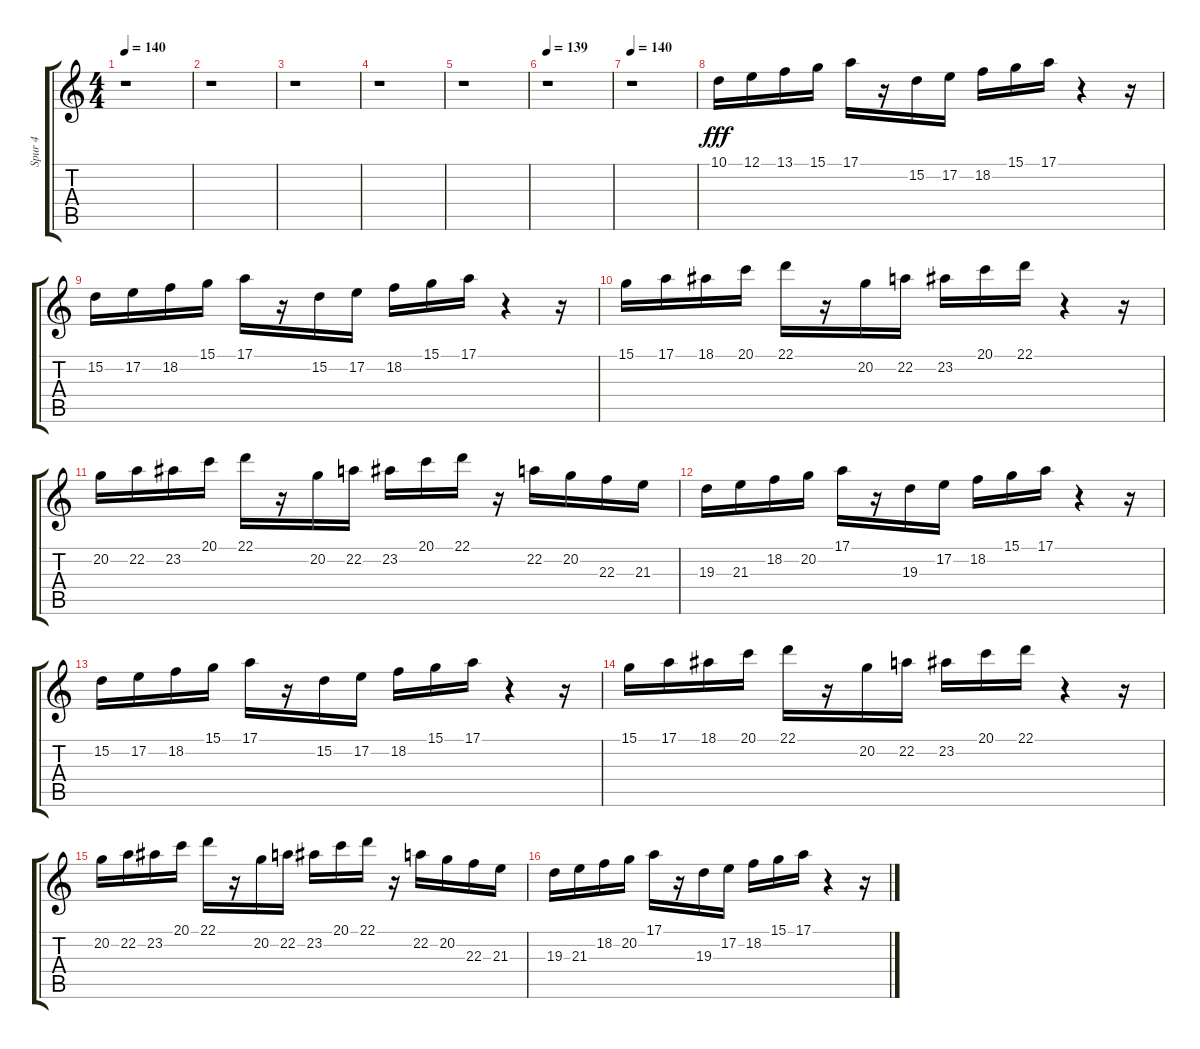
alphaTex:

\track ("Spur 4" "Spur 4") {instrument lead2sawtooth}
\staff {score tabs}
\tuning (E4 B3 G3 D3 A2 E2) {hide}
\ts (4 4)
\tempo 140
\clef g2
\ks c
r.1{dy fff} |
r.1 |
r.1 |
r.1 |
r.1 |
\tempo 139
r.1 |
\tempo 140
r.1 |
10.1.16{balance 0} 12.1.16{balance 3} 13.1.16{balance 6} 15.1.16{balance 10} 17.1.16{balance 13} r.16 15.2.16{balance 14} 17.2.16{balance 10} 18.2.16{balance 6} 15.1.16{balance 2} 17.1.16{balance 0} r.4 r.16 |
15.2.16{balance 0} 17.2.16{balance 4} 18.2.16{balance 7} 15.1.16{balance 10} 17.1.16{balance 14} r.16 15.2.16{balance 14} 17.2.16{balance 11} 18.2.16{balance 8} 15.1.16{balance 6} 17.1.16{balance 3} r.4 r.16 |
15.1.16{balance 0} 17.1.16{balance 3} 18.1.16{balance 7} 20.1.16{balance 10} 22.1.16{balance 13} r.16 20.2.16{balance 14} 22.2.16{balance 11} 23.2.16{balance 8} 20.1.16{balance 5} 22.1.16{balance 2} r.4 r.16 |
20.2.16{balance 0} 22.2.16{balance 3} 23.2.16{balance 7} 20.1.16{balance 10} 22.1.16{balance 13} r.16 20.2.16{balance 16} 22.2.16{balance 12} 23.2.16{balance 8} 20.1.16{balance 4} 22.1.16{balance 0} r.16 22.2.16{balance 8} 20.2.16 22.3.16 21.3.16 |
19.3.16{balance 0} 21.3.16{balance 3} 18.2.16{balance 6} 20.2.16{balance 10} 17.1.16{balance 13} r.16 19.3.16{balance 14} 17.2.16{balance 10} 18.2.16{balance 6} 15.1.16{balance 2} 17.1.16{balance 0} r.4 r.16 |
15.2.16{balance 0} 17.2.16{balance 4} 18.2.16{balance 7} 15.1.16{balance 10} 17.1.16{balance 14} r.16 15.2.16{balance 14} 17.2.16{balance 11} 18.2.16{balance 8} 15.1.16{balance 6} 17.1.16{balance 3} r.4 r.16 |
15.1.16{balance 0} 17.1.16{balance 3} 18.1.16{balance 7} 20.1.16{balance 10} 22.1.16{balance 13} r.16 20.2.16{balance 14} 22.2.16{balance 11} 23.2.16{balance 8} 20.1.16{balance 5} 22.1.16{balance 2} r.4 r.16 |
20.2.16{balance 0} 22.2.16{balance 3} 23.2.16{balance 7} 20.1.16{balance 10} 22.1.16{balance 13} r.16 20.2.16{balance 16} 22.2.16{balance 12} 23.2.16{balance 8} 20.1.16{balance 4} 22.1.16{balance 0} r.16 22.2.16{balance 8} 20.2.16 22.3.16 21.3.16 |
19.3.16{balance 0} 21.3.16{balance 3} 18.2.16{balance 6} 20.2.16{balance 10} 17.1.16{balance 13} r.16 19.3.16{balance 14} 17.2.16{balance 10} 18.2.16{balance 6} 15.1.16{balance 2} 17.1.16{balance 0} r.4 r.16
